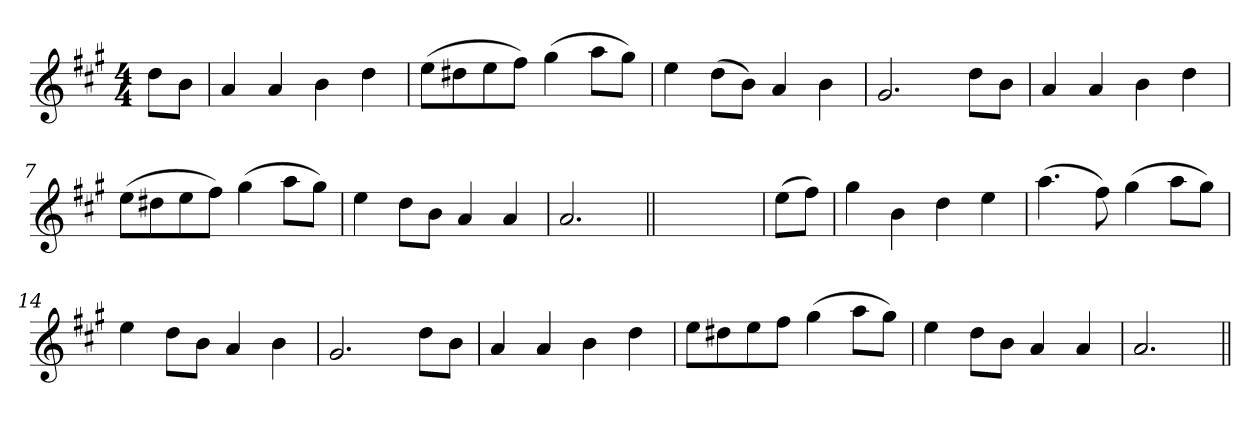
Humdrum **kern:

**kern
*part1
*staff1
*clefG2
*k[f#c#g#]
*A:
*M4/4
=1
8dd\L
8b\J
=2
4a/
4a/
4b\
4dd\
=3
(>8ee\L
8dd#X\
8ee\
8ff#\J)
(>4gg#\
8aa\L
8gg#\J)
=4
4ee\
(>8dd\L
8b\J)
4a/
4b\
=5
2.g#/
8dd\L
8b\J
=6
4a/
4a/
4b\
4dd\
=7
(>8ee\L
8dd#X\
8ee\
8ff#\J)
(>4gg#\
8aa\L
8gg#\J)
=8
4ee\
8dd\L
8b\J
4a/
4a/
!!LO:LB:g=z
=9
2.a/
=10||
1ryy
=11
(>8ee\L
8ff#\J)
=12
4gg#\
4b\
4dd\
4ee\
=13
(>4.aa\
8ff#\)
(>4gg#\
8aa\L
8gg#\J)
=14
4ee\
8dd\L
8b\J
4a/
4b\
=15
2.g#/
8dd\L
8b\J
=16
4a/
4a/
4b\
4dd\
=17
8ee\L
8dd#X\
8ee\
8ff#\J
(>4gg#\
8aa\L
8gg#\J)
=18
4ee\
8dd\L
8b\J
4a/
4a/
!!LO:LB:g=z
=19
2.a/
=||
*-
